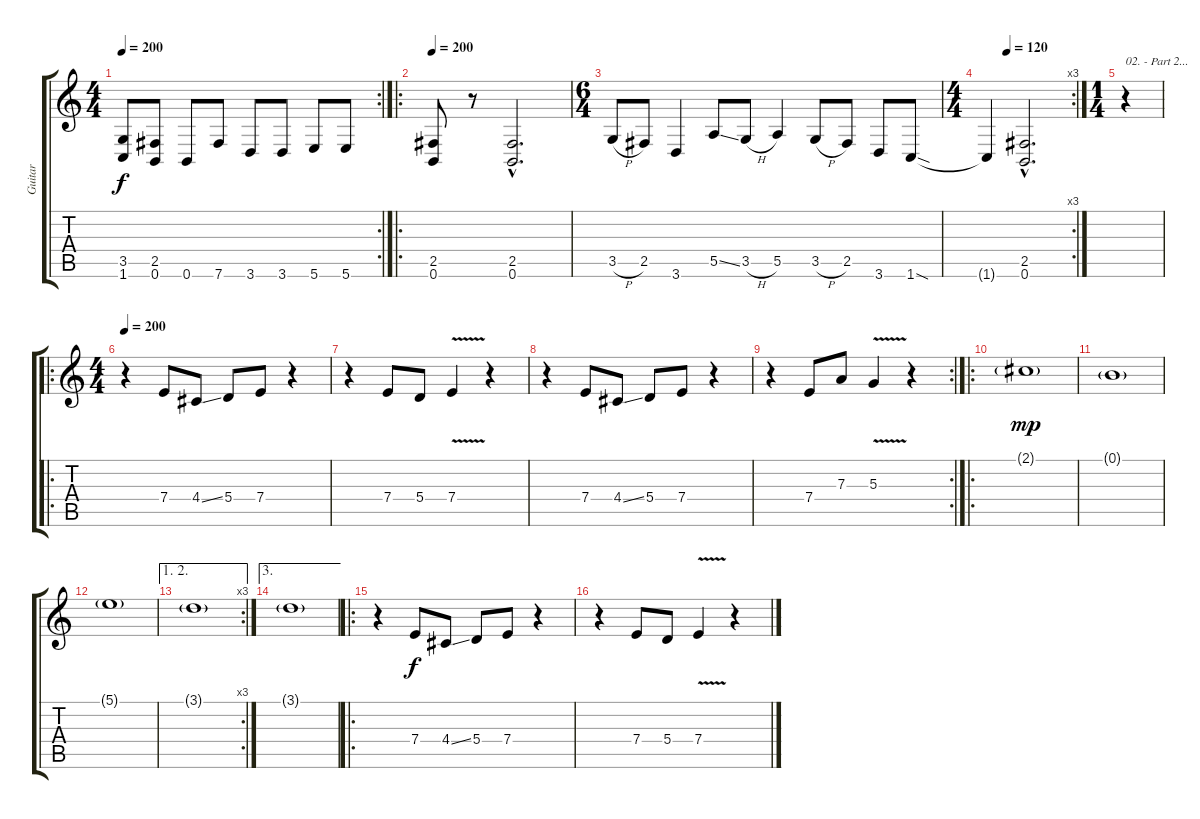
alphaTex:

\track ("Guitar " "Guitar ") {instrument distortionguitar}
\staff {score tabs}
\tuning (B3 Gb3 D3 A2 E2 B1) {hide}
\rc 2
\ts (4 4)
\tempo 200
\clef g2
\ks c
(3.5 1.6).8{dy f} (2.5 0.6).8 0.6.8 7.6.8 3.6.8 3.6.8 5.6.8 5.6.8 |
\ro
\tempo 200
(2.5 0.6).8 r.8 (2.5{hac} 0.6{hac}).2{d} |
\ts (6 4)
3.5{h}.8 2.5.8 3.6.4 5.5{ss}.8 3.5{h}.8 5.5.4 3.5{h}.8 2.5.8 3.6.8 1.6{sod}.8 |
\rc 3
\ts (4 4)
\tempo (120 0.25)
1.6{t}.4 (2.5{hac} 0.6{hac}).2{d} |
\ts (1 4)
r.4{txt "02. - Part 2..."} |
\ro
\ts (4 4)
\tempo 200
r.4 7.4.8 4.4{ss}.8 5.4.8 7.4.8 r.4 |
r.4 7.4.8 5.4.8 7.4{v}.4 r.4 |
r.4 7.4.8 4.4{ss}.8 5.4.8 7.4.8 r.4 |
\rc 2
r.4 7.4.8 7.3.8 5.3{v}.4 r.4 |
\ro
2.1{g}.1{dy mp} |
0.1{g}.1 |
5.1{g}.1 |
\ae (1 2)
\rc 3
3.1{g}.1 |
\ae 3
3.1{g}.1 |
\ro
r.4 7.4.8{dy f} 4.4{ss}.8 5.4.8 7.4.8 r.4 |
r.4 7.4.8 5.4.8 7.4{v}.4 r.4
